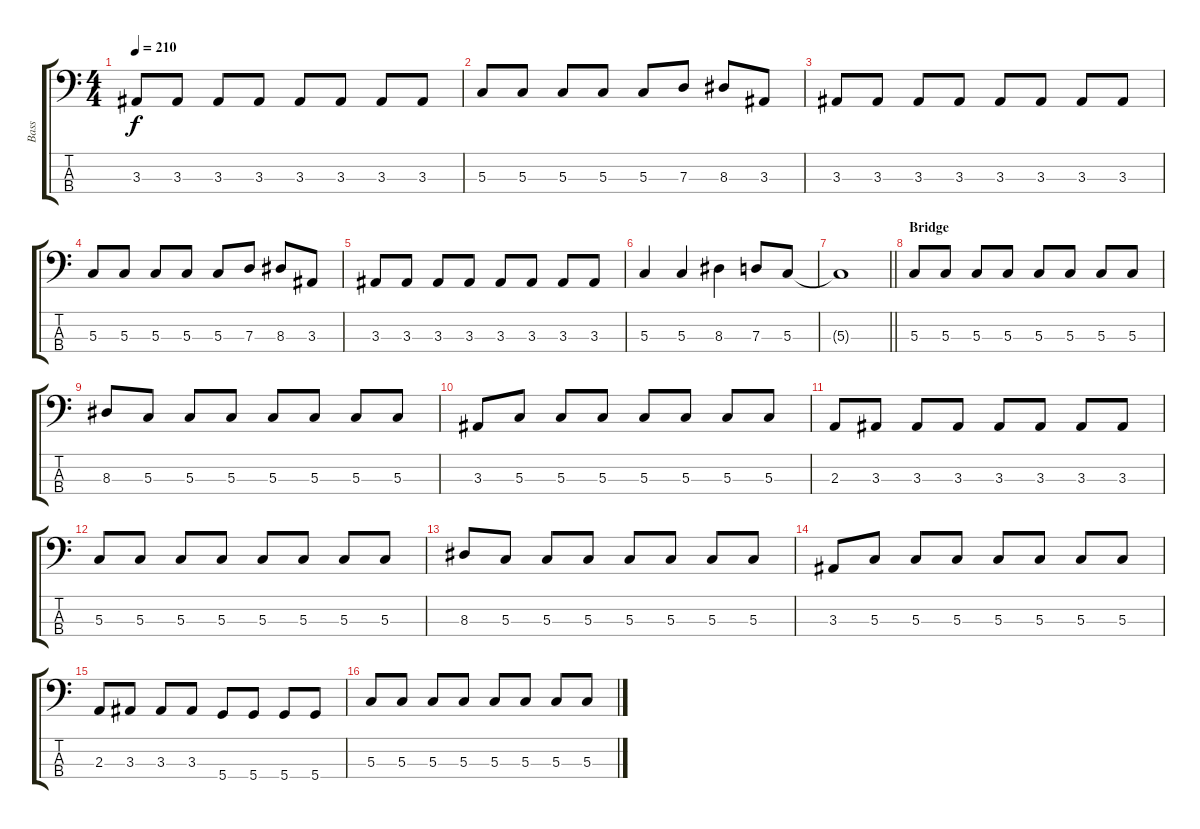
\track ("Bass" "Bass") {instrument electricbassfinger}
\staff {score tabs}
\tuning (F2 C2 G1 D1) {hide}
\ts (4 4)
\tempo 210
\clef f4
\ks c
3.3.8{dy f} 3.3.8 3.3.8 3.3.8 3.3.8 3.3.8 3.3.8 3.3.8 |
5.3.8 5.3.8 5.3.8 5.3.8 5.3.8 7.3.8 8.3.8 3.3.8 |
3.3.8 3.3.8 3.3.8 3.3.8 3.3.8 3.3.8 3.3.8 3.3.8 |
5.3.8 5.3.8 5.3.8 5.3.8 5.3.8 7.3.8 8.3.8 3.3.8 |
3.3.8 3.3.8 3.3.8 3.3.8 3.3.8 3.3.8 3.3.8 3.3.8 |
5.3.4 5.3.4 8.3.4 7.3.8 5.3.8 |
\barLineRight lightlight
5.3{t}.1 |
\section ("" "Bridge")
5.3.8 5.3.8 5.3.8 5.3.8 5.3.8 5.3.8 5.3.8 5.3.8 |
8.3.8 5.3.8 5.3.8 5.3.8 5.3.8 5.3.8 5.3.8 5.3.8 |
3.3.8 5.3.8 5.3.8 5.3.8 5.3.8 5.3.8 5.3.8 5.3.8 |
2.3.8 3.3.8 3.3.8 3.3.8 3.3.8 3.3.8 3.3.8 3.3.8 |
5.3.8 5.3.8 5.3.8 5.3.8 5.3.8 5.3.8 5.3.8 5.3.8 |
8.3.8 5.3.8 5.3.8 5.3.8 5.3.8 5.3.8 5.3.8 5.3.8 |
3.3.8 5.3.8 5.3.8 5.3.8 5.3.8 5.3.8 5.3.8 5.3.8 |
2.3.8 3.3.8 3.3.8 3.3.8 5.4.8 5.4.8 5.4.8 5.4.8 |
5.3.8 5.3.8 5.3.8 5.3.8 5.3.8 5.3.8 5.3.8 5.3.8
